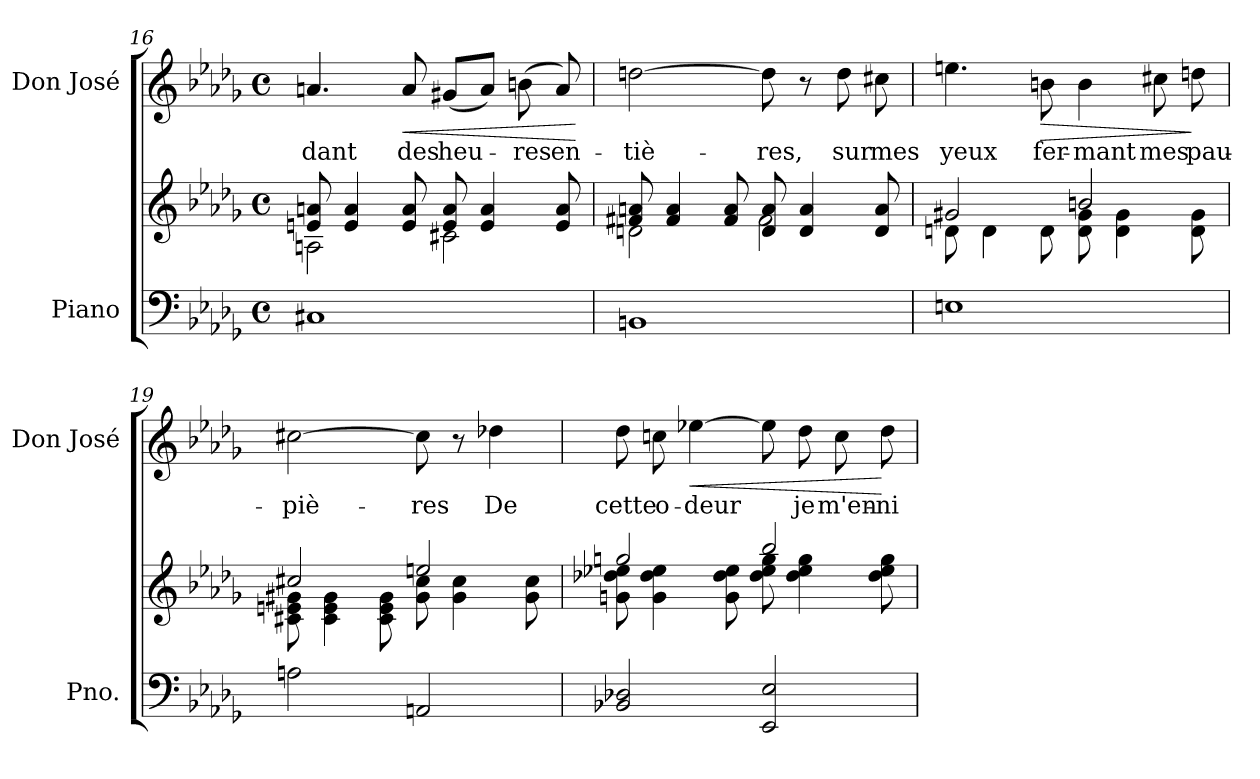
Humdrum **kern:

**kern	**kern	**kern	**text	**dynam
*part2	*part2	*part1	*part1	*part1
*staff3	*staff2	*staff1	*staff1	*staff1
*I"Piano	*	*I"Don José	*	*
*I'Pno.	*	*I'Don José	*	*
!!LO:LB:g=z
*clefF4	*clefG2	*clefG2	*	*
*k[b-e-a-d-g-]	*k[b-e-a-d-g-]	*k[b-e-a-d-g-]	*	*
*M4/4	*M4/4	*M4/4	*	*
*met(c)	*met(c)	*met(c)	*	*
=16	=16	=16	=16	=16
*	*^	*	*	*
1C#X	8en/ 8an/	2An\	4.an/	-dant	.
.	4e/ 4a/	.	.	.	.
!	!	!	!	!	!LO:HP:b
.	8e/ 8a/	.	8a/	des	<
.	8e/ 8a/	2c#X\	(8g#X/L	heu-	.
.	4e/ 4a/	.	8a/J)	.	.
.	.	.	(8bn\	-res	.
.	8e/ 8a/	.	8a/)	en-	.
*	*v	*v	*	*	*
.	.	.	.	[
=17	=17	=17	=17	=17
*	*^	*	*	*
1BBn	8f#X/ 8an/	2dn\	[2ddn\	-tiè-	.
.	4f#/ 4a/	.	.	.	.
.	8f#/ 8a/	.	.	.	.
.	8d/ 8a/	2f#\	8dd\]	-res,	.
.	4d/ 4a/	.	8r	.	.
.	.	.	8dd\	sur	.
.	8d/ 8a/	.	8cc#X\	mes	.
=18	=18	=18	=18	=18	=18
1En	2g#X/	8dn\	4.een\	yeux	.
.	.	4d\	.	.	.
!	!	!	!	!	!LO:HP:b
.	.	8d\	8bn\	fer-	>
.	2bn/	8d\ 8g#\	4b\	-mant	.
.	.	4d\ 4g#\	.	.	.
.	.	.	8cc#X\	mes	.
.	.	8d\ 8g#\	8ddn\	pau-	]
!!LO:LB:g=z
=19	=19	=19	=19	=19	=19
2An\	2cc#X/	8c#X\ 8en\ 8g#X\	[2cc#X\	-piè-	.
.	.	4c#\ 4e\ 4g#\	.	.	.
.	.	8c#\ 8e\ 8g#\	.	.	.
2AAn/	2een/	8g#\ 8cc#\	8cc#\]	-res	.
.	.	4g#\ 4cc#\	8r	.	.
.	.	.	4dd-X\	De	.
.	.	8g#\ 8cc#\	.	.	.
=20	=20	=20	=20	=20	=20
2BB-X/ 2D-X/	2ggn/	8gn\ 8dd-X\ 8ee-X\	8dd-\	cette	.
.	.	4g\ 4dd-\ 4ee-\	8ccn\	o-	.
!	!	!	!	!	!LO:HP:b
.	.	.	[4ee-X\	-deur	<
.	.	8g\ 8dd-\ 8ee-\	.	.	.
2EE-/ 2E-/	2bb-/	8dd-\ 8ee-\ 8gg\	8ee-\]	.	.
.	.	4dd-\ 4ee-\ 4gg\	8dd-\	je	.
.	.	.	8cc\	m'en-	.
.	.	8dd-\ 8ee-\ 8gg\	8dd-\	-ni-	[
*	*v	*v	*	*	*
=	=	=	=	=
*-	*-	*-	*-	*-
